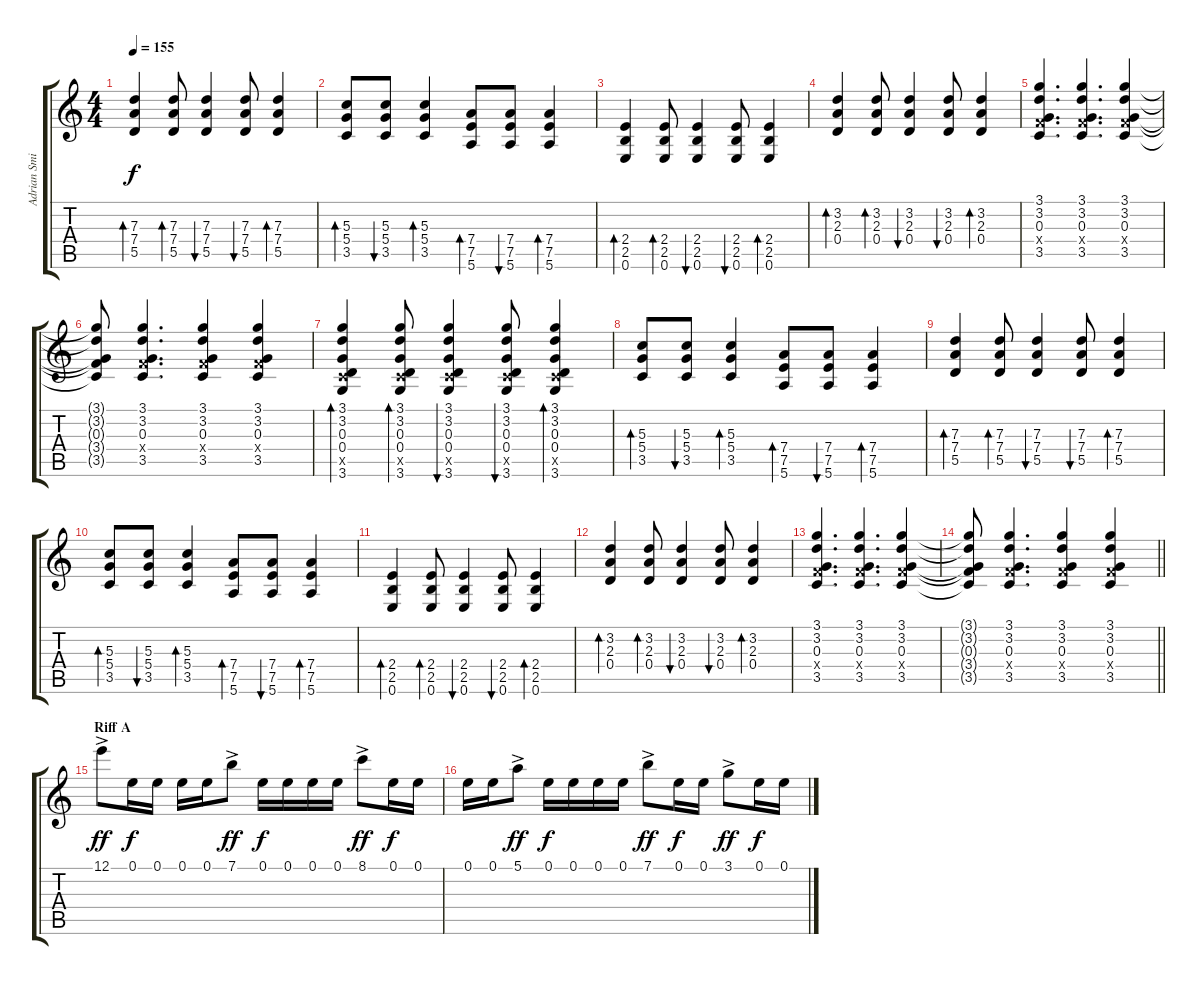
\track ("Adrian Smith" "Adrian Smi") {instrument distortionguitar}
\staff {score tabs}
\tuning (E4 B3 G3 D3 A2 E2) {hide}
\ts (4 4)
\tempo 155
\clef g2
\ks c
(7.3 7.4 5.5).4{bd 30 dy f} (7.3 7.4 5.5).8{bd 30} (7.3 7.4 5.5).4{bu 30} (7.3 7.4 5.5).8{bu 60} (7.3 7.4 5.5).4{bd 60} |
(5.3 5.4 3.5).8{bd 30} (5.3 5.4 3.5).8{bu 30} (5.3 5.4 3.5).4{bd 30} (7.4 7.5 5.6).8{bd 30} (7.4 7.5 5.6).8{bu 30} (7.4 7.5 5.6).4{bd 30} |
(2.4 2.5 0.6).4{bd 30} (2.4 2.5 0.6).8{bd 30} (2.4 2.5 0.6).4{bu 30} (2.4 2.5 0.6).8{bu 30} (2.4 2.5 0.6).4{bd 60} |
(3.2 2.3 0.4).4{bd 30} (3.2 2.3 0.4).8{bd 30} (3.2 2.3 0.4).4{bu 30} (3.2 2.3 0.4).8{bu 30} (3.2 2.3 0.4).4{bd 60} |
(3.1 3.2 0.3 3.4{x} 3.5).4{d} (3.1 3.2 0.3 3.4{x} 3.5).4{d} (3.1 3.2 0.3 3.4{x} 3.5).4 |
(3.1{t} 3.2{t} 0.3{t} 3.4{t} 3.5{t}).8 (3.1 3.2 0.3 3.4{x} 3.5).4{d} (3.1 3.2 0.3 3.4{x} 3.5).4 (3.1 3.2 0.3 3.4{x} 3.5).4 |
(3.1 3.2 0.3 0.4 3.5{x} 3.6).4{bd 30} (3.1 3.2 0.3 0.4 3.5{x} 3.6).8{bd 30} (3.1 3.2 0.3 0.4 3.5{x} 3.6).4{bu 30} (3.1 3.2 0.3 0.4 3.5{x} 3.6).8{bu 30} (3.1 3.2 0.3 0.4 3.5{x} 3.6).4{bd 30} |
(5.3 5.4 3.5).8{bd 30} (5.3 5.4 3.5).8{bu 30} (5.3 5.4 3.5).4{bd 30} (7.4 7.5 5.6).8{bd 30} (7.4 7.5 5.6).8{bu 30} (7.4 7.5 5.6).4{bd 30} |
(7.3 7.4 5.5).4{bd 30} (7.3 7.4 5.5).8{bd 30} (7.3 7.4 5.5).4{bu 30} (7.3 7.4 5.5).8{bu 30} (7.3 7.4 5.5).4{bd 60} |
(5.3 5.4 3.5).8{bd 30} (5.3 5.4 3.5).8{bu 30} (5.3 5.4 3.5).4{bd 30} (7.4 7.5 5.6).8{bd 30} (7.4 7.5 5.6).8{bu 30} (7.4 7.5 5.6).4{bd 30} |
(2.4 2.5 0.6).4{bd 30} (2.4 2.5 0.6).8{bd 30} (2.4 2.5 0.6).4{bu 30} (2.4 2.5 0.6).8{bu 30} (2.4 2.5 0.6).4{bd 60} |
(3.2 2.3 0.4).4{bd 30} (3.2 2.3 0.4).8{bd 30} (3.2 2.3 0.4).4{bu 30} (3.2 2.3 0.4).8{bu 30} (3.2 2.3 0.4).4{bd 60} |
(3.1 3.2 0.3 3.4{x} 3.5).4{d} (3.1 3.2 0.3 3.4{x} 3.5).4{d} (3.1 3.2 0.3 3.4{x} 3.5).4 |
\barLineRight lightlight
(3.1{t} 3.2{t} 0.3{t} 3.4{t} 3.5{t}).8 (3.1 3.2 0.3 3.4{x} 3.5).4{d} (3.1 3.2 0.3 3.4{x} 3.5).4 (3.1 3.2 0.3 3.4{x} 3.5).4 |
\section ("" "Riff A")
12.1{ac}.8{dy ff} 0.1.16{dy f} 0.1.16 0.1.16 0.1.16 7.1{ac}.8{dy ff} 0.1.16{dy f} 0.1.16 0.1.16 0.1.16 8.1{ac}.8{dy ff} 0.1.16{dy f} 0.1.16 |
0.1.16 0.1.16 5.1{ac}.8{dy ff} 0.1.16{dy f} 0.1.16 0.1.16 0.1.16 7.1{ac}.8{dy ff} 0.1.16{dy f} 0.1.16 3.1{ac}.8{dy ff} 0.1.16{dy f} 0.1.16
